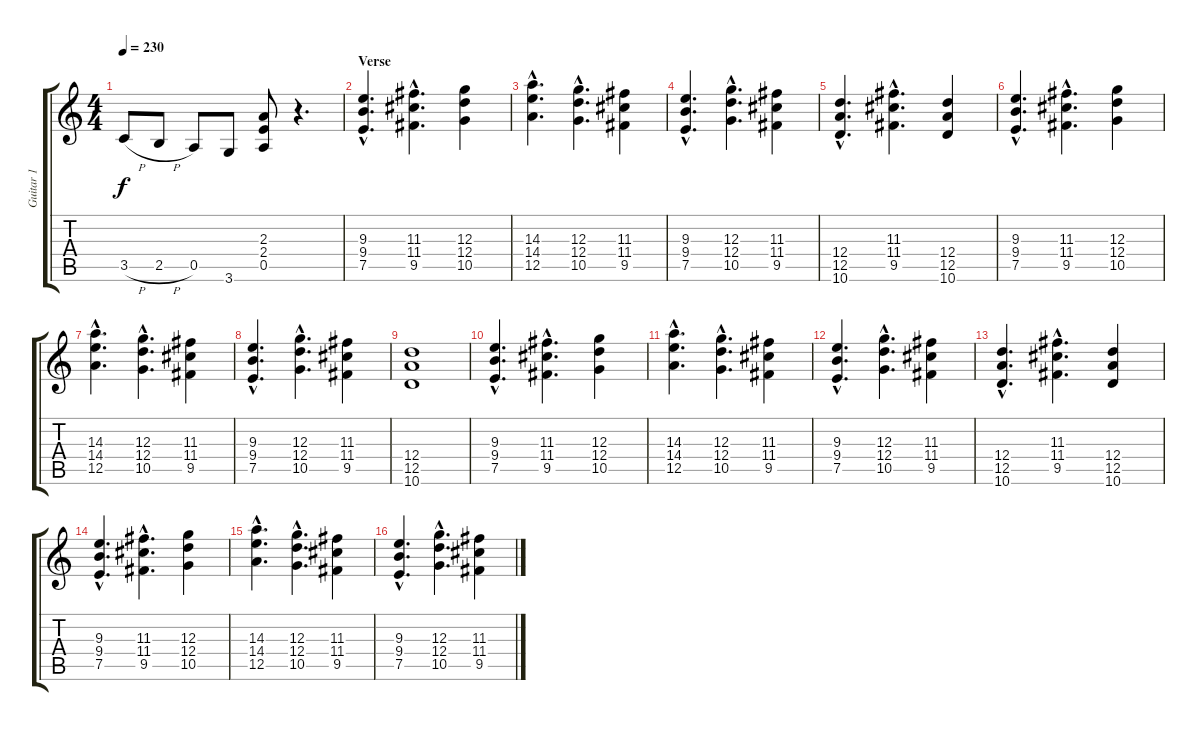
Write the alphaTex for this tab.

\track ("Guitar 1" "Guitar 1") {instrument distortionguitar}
\staff {score tabs}
\tuning (E4 B3 G3 D3 A2 E2) {hide}
\ts (4 4)
\tempo 230
\clef g2
\ks c
3.5{h}.8{dy f} 2.5{h}.8 0.5.8 3.6.8 (2.3 2.4 0.5).8 r.4{d} |
\section ("" "Verse")
(9.3{hac} 9.4{hac} 7.5{hac}).4{d} (11.3{hac} 11.4{hac} 9.5{hac}).4{d} (12.3 12.4 10.5).4 |
(14.3{hac} 14.4{hac} 12.5{hac}).4{d} (12.3{hac} 12.4{hac} 10.5{hac}).4{d} (11.3 11.4 9.5).4 |
(9.3{hac} 9.4{hac} 7.5{hac}).4{d} (12.3{hac} 12.4{hac} 10.5{hac}).4{d} (11.3 11.4 9.5).4 |
(12.4{hac} 12.5{hac} 10.6{hac}).4{d} (11.3{hac} 11.4{hac} 9.5{hac}).4{d} (12.4 12.5 10.6).4 |
(9.3{hac} 9.4{hac} 7.5{hac}).4{d} (11.3{hac} 11.4{hac} 9.5{hac}).4{d} (12.3 12.4 10.5).4 |
(14.3{hac} 14.4{hac} 12.5{hac}).4{d} (12.3{hac} 12.4{hac} 10.5{hac}).4{d} (11.3 11.4 9.5).4 |
(9.3{hac} 9.4{hac} 7.5{hac}).4{d} (12.3{hac} 12.4{hac} 10.5{hac}).4{d} (11.3 11.4 9.5).4 |
(12.4 12.5 10.6).1 |
(9.3{hac} 9.4{hac} 7.5{hac}).4{d} (11.3{hac} 11.4{hac} 9.5{hac}).4{d} (12.3 12.4 10.5).4 |
(14.3{hac} 14.4{hac} 12.5{hac}).4{d} (12.3{hac} 12.4{hac} 10.5{hac}).4{d} (11.3 11.4 9.5).4 |
(9.3{hac} 9.4{hac} 7.5{hac}).4{d} (12.3{hac} 12.4{hac} 10.5{hac}).4{d} (11.3 11.4 9.5).4 |
(12.4{hac} 12.5{hac} 10.6{hac}).4{d} (11.3{hac} 11.4{hac} 9.5{hac}).4{d} (12.4 12.5 10.6).4 |
(9.3{hac} 9.4{hac} 7.5{hac}).4{d} (11.3{hac} 11.4{hac} 9.5{hac}).4{d} (12.3 12.4 10.5).4 |
(14.3{hac} 14.4{hac} 12.5{hac}).4{d} (12.3{hac} 12.4{hac} 10.5{hac}).4{d} (11.3 11.4 9.5).4 |
(9.3{hac} 9.4{hac} 7.5{hac}).4{d} (12.3{hac} 12.4{hac} 10.5{hac}).4{d} (11.3 11.4 9.5).4
